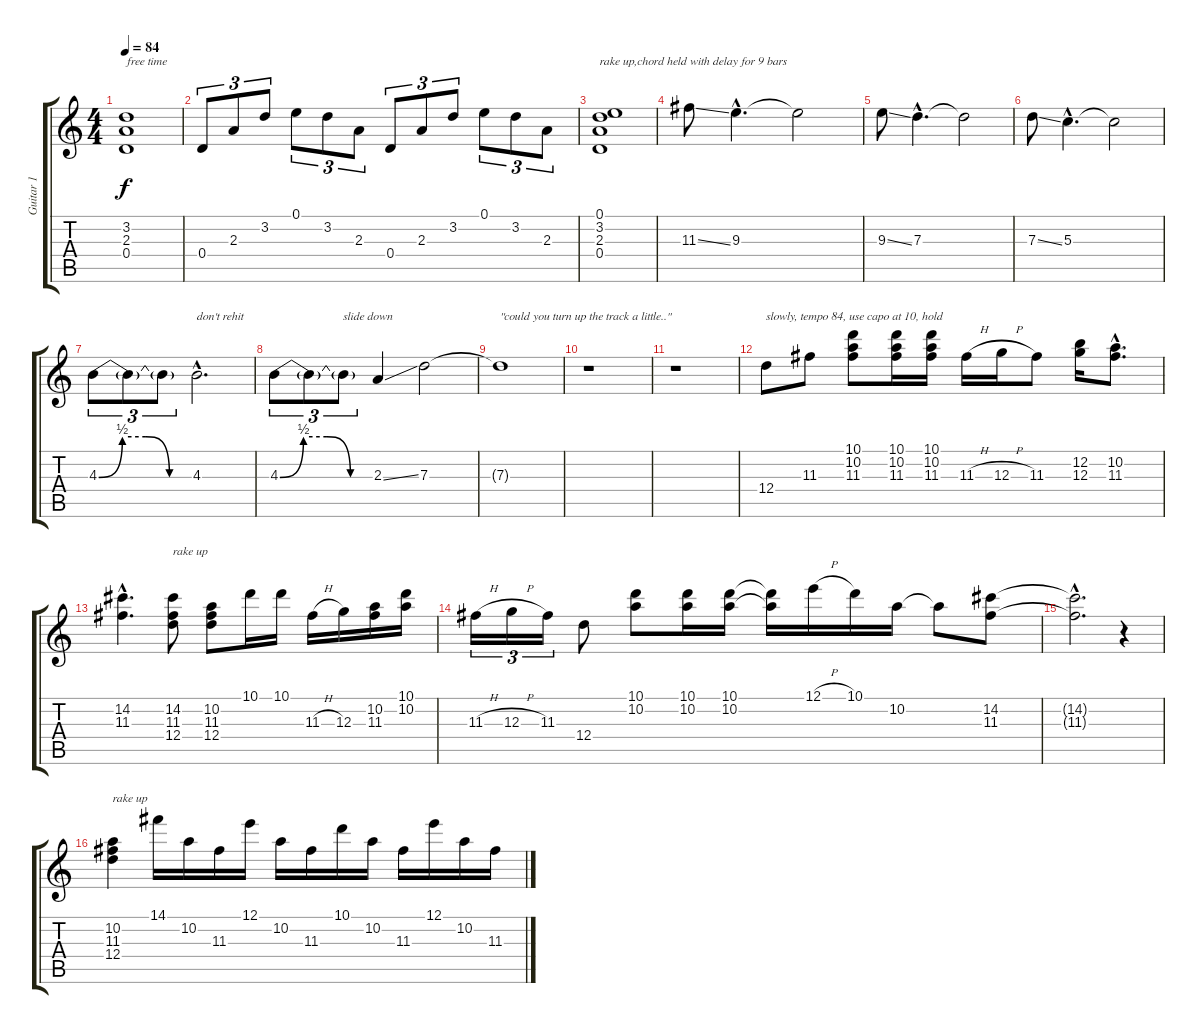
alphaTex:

\track ("Guitar 1" "Guitar 1") {instrument electricguitarclean}
\staff {score tabs}
\tuning (E4 B3 G3 D3 A2 E2) {hide}
\ts (4 4)
\tempo 84
\clef g2
\ks c
(3.2 2.3 0.4).1{txt "free time" dy f instrument electricguitarclean} |
0.4.8{tu (3 2)} 2.3.8{tu (3 2)} 3.2.8{tu (3 2)} 0.1.8{tu (3 2)} 3.2.8{tu (3 2)} 2.3.8{tu (3 2)} 0.4.8{tu (3 2)} 2.3.8{tu (3 2)} 3.2.8{tu (3 2)} 0.1.8{tu (3 2)} 3.2.8{tu (3 2)} 2.3.8{tu (3 2)} |
(0.1 3.2 2.3 0.4).1{txt "rake up,chord held with delay for 9 bars"} |
11.3{ss}.8 9.3{hac}.4{d} 9.3{t}.2 |
9.3{ss}.8 7.3{hac}.4{d} 7.3{t}.2 |
7.3{ss}.8 5.3{hac}.4{d} 5.3{t}.2 |
4.3{be (custom 0 0 15 2 30 2 45 0 60 0)}.8{tu (3 2)} 4.3{t}.8{tu (3 2)} 4.3{t}.8{tu (3 2)} 4.3{hac}.2{d txt "don't rehit"} |
4.3{be (custom 0 0 15 2 30 2 45 0 60 0)}.8{tu (3 2)} 4.3{t}.8{tu (3 2)} 4.3{t}.8{tu (3 2) txt "slide down"} 2.3{ss}.4 7.3.2 |
7.3{t}.1{txt "\"could you turn up the track a little..\""} |
r.1 |
r.1 |
12.4.8{txt "slowly, tempo 84, use capo at 10, hold"} 11.3.8 (10.1 10.2 11.3).8 (10.1 10.2 11.3).16 (10.1 10.2 11.3).16 11.3{h}.16 12.3{h}.16 11.3.8 (12.2 12.3).16 (10.2{hac} 11.3{hac}).8{d} |
(14.2{hac} 11.3{hac}).4{d} (14.2 11.3 12.4).8{txt "rake up"} (10.2 11.3 12.4).8 10.1.16 10.1.16 11.3{h}.16 12.3.16 (10.2 11.3).16 (10.1 10.2).16 |
11.3{h}.16{tu (3 2)} 12.3{h}.16{tu (3 2)} 11.3.16{tu (3 2)} 12.4.8 (10.1 10.2).8 (10.1 10.2).16 (10.1 10.2).16 (10.1{t} 10.2{t}).16 12.1{h}.16 10.1.16 10.2.16 10.2{t}.8 (14.2 11.3).8 |
(14.2{hac t} 11.3{hac t}).2{d} r.4 |
(10.2 11.3 12.4).4{txt "rake up"} 14.1.16 10.2.16 11.3.16 12.1.16 10.2.16 11.3.16 10.1.16 10.2.16 11.3.16 12.1.16 10.2.16 11.3.16
